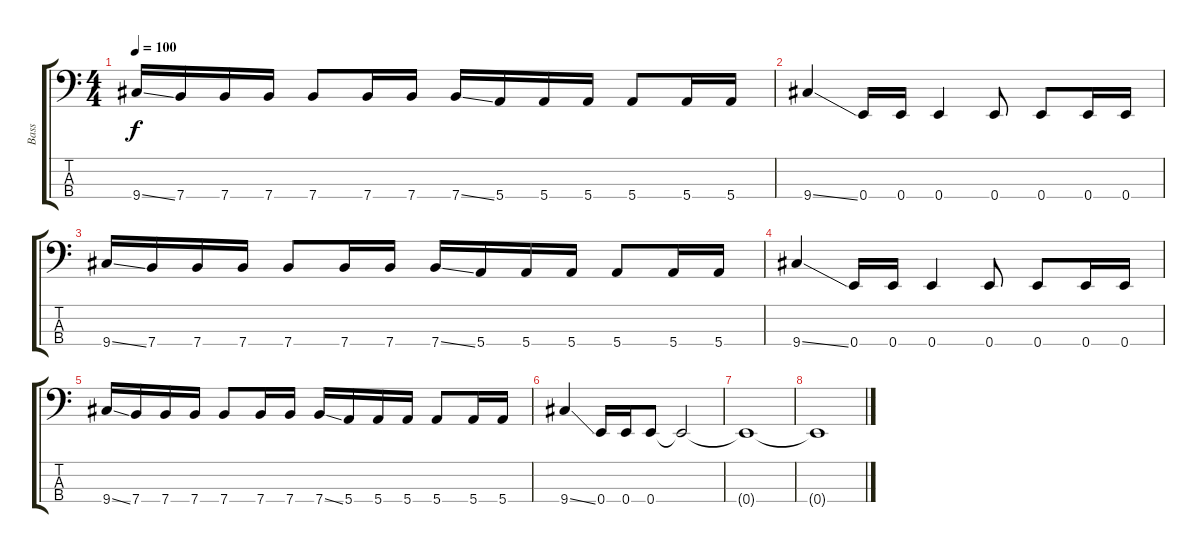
\track ("Bass" "Bass") {instrument electricbassfinger}
\staff {score tabs}
\tuning (G2 D2 A1 E1) {hide}
\ts (4 4)
\tempo 100
\clef f4
\ks c
9.4{ss}.16{dy f} 7.4.16 7.4.16 7.4.16 7.4.8 7.4.16 7.4.16 7.4{ss}.16 5.4.16 5.4.16 5.4.16 5.4.8 5.4.16 5.4.16 |
9.4{ss}.4 0.4.16 0.4.16 0.4.4 0.4.8 0.4.8 0.4.16 0.4.16 |
9.4{ss}.16 7.4.16 7.4.16 7.4.16 7.4.8 7.4.16 7.4.16 7.4{ss}.16 5.4.16 5.4.16 5.4.16 5.4.8 5.4.16 5.4.16 |
9.4{ss}.4 0.4.16 0.4.16 0.4.4 0.4.8 0.4.8 0.4.16 0.4.16 |
9.4{ss}.16 7.4.16 7.4.16 7.4.16 7.4.8 7.4.16 7.4.16 7.4{ss}.16 5.4.16 5.4.16 5.4.16 5.4.8 5.4.16 5.4.16 |
9.4{ss}.4 0.4.16 0.4.16 0.4.8 0.4{t}.2 |
0.4{t}.1 |
0.4{t}.1
